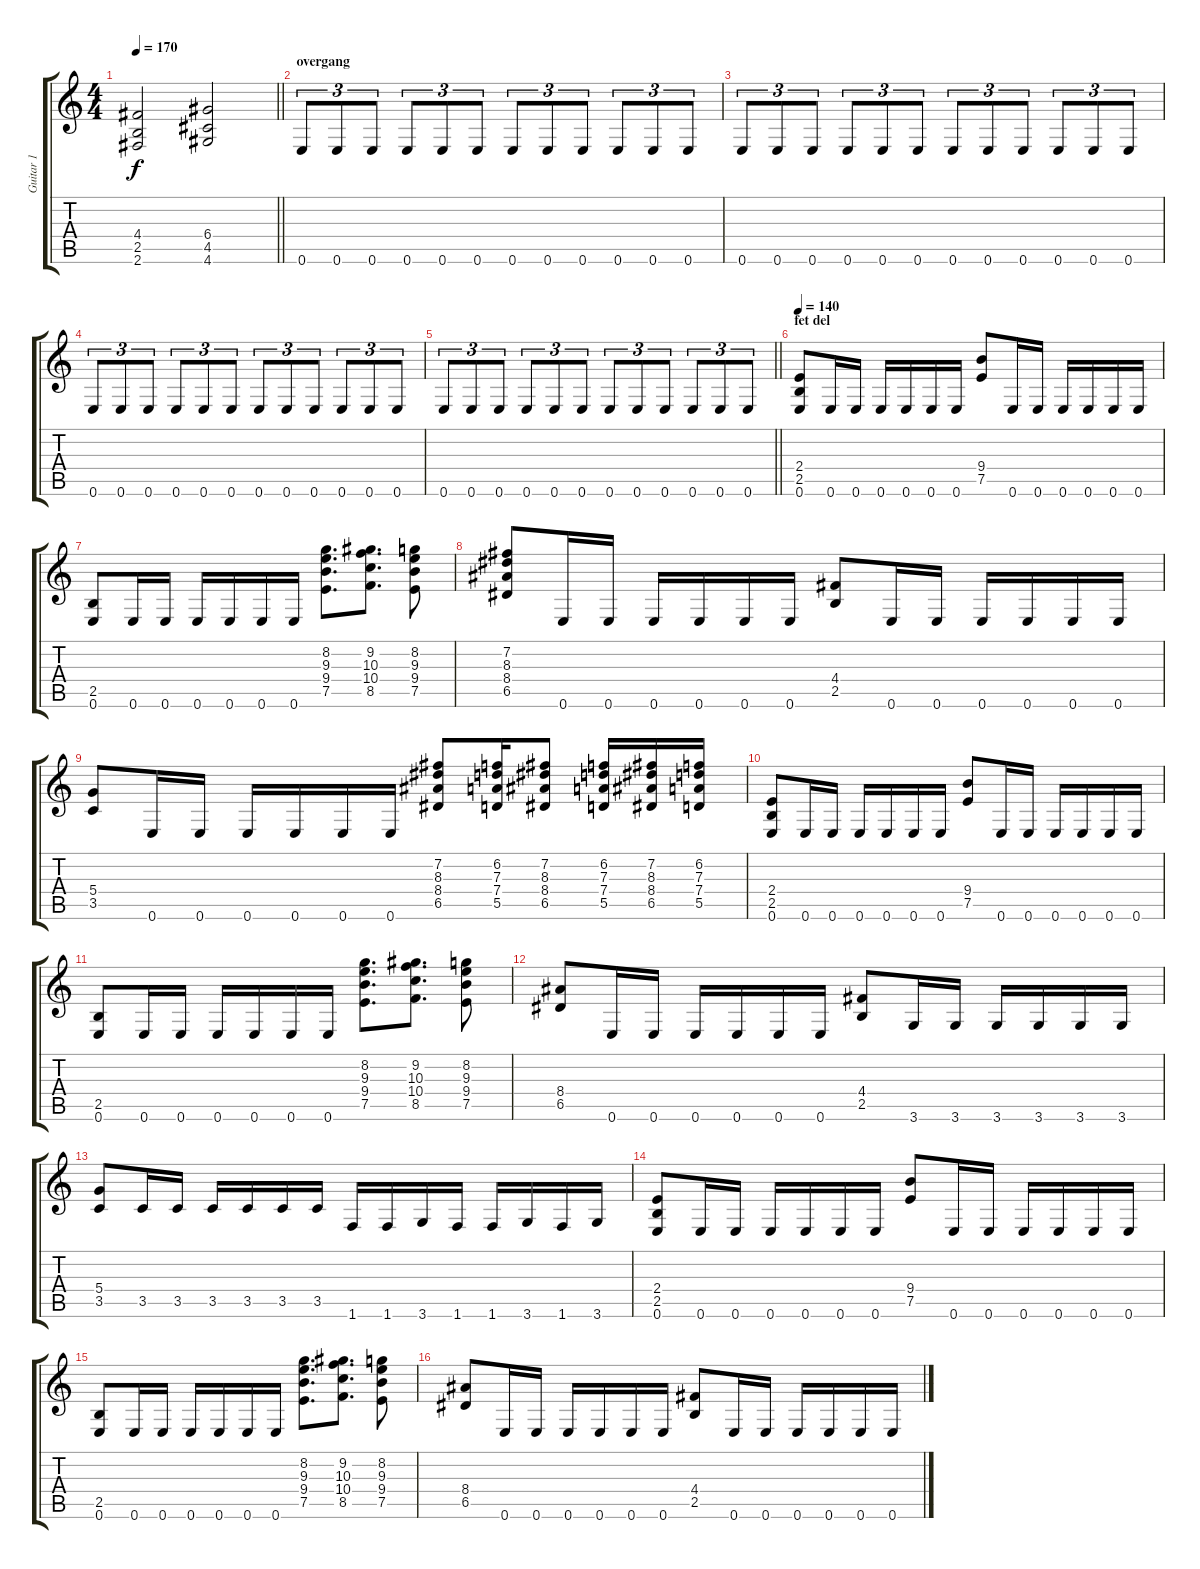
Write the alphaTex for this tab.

\track ("Guitar 1" "Guitar 1") {instrument distortionguitar}
\staff {score tabs}
\tuning (E4 B3 G3 D3 A2 E2) {hide}
\ts (4 4)
\tempo 170
\clef g2
\barLineRight lightlight
\ks c
(4.4 2.5 2.6).2{dy f} (6.4 4.5 4.6).2 |
\section ("" "overgang")
0.6.8{tu (3 2)} 0.6.8{tu (3 2)} 0.6.8{tu (3 2)} 0.6.8{tu (3 2)} 0.6.8{tu (3 2)} 0.6.8{tu (3 2)} 0.6.8{tu (3 2)} 0.6.8{tu (3 2)} 0.6.8{tu (3 2)} 0.6.8{tu (3 2)} 0.6.8{tu (3 2)} 0.6.8{tu (3 2)} |
0.6.8{tu (3 2)} 0.6.8{tu (3 2)} 0.6.8{tu (3 2)} 0.6.8{tu (3 2)} 0.6.8{tu (3 2)} 0.6.8{tu (3 2)} 0.6.8{tu (3 2)} 0.6.8{tu (3 2)} 0.6.8{tu (3 2)} 0.6.8{tu (3 2)} 0.6.8{tu (3 2)} 0.6.8{tu (3 2)} |
0.6.8{tu (3 2)} 0.6.8{tu (3 2)} 0.6.8{tu (3 2)} 0.6.8{tu (3 2)} 0.6.8{tu (3 2)} 0.6.8{tu (3 2)} 0.6.8{tu (3 2)} 0.6.8{tu (3 2)} 0.6.8{tu (3 2)} 0.6.8{tu (3 2)} 0.6.8{tu (3 2)} 0.6.8{tu (3 2)} |
\barLineRight lightlight
0.6.8{tu (3 2)} 0.6.8{tu (3 2)} 0.6.8{tu (3 2)} 0.6.8{tu (3 2)} 0.6.8{tu (3 2)} 0.6.8{tu (3 2)} 0.6.8{tu (3 2)} 0.6.8{tu (3 2)} 0.6.8{tu (3 2)} 0.6.8{tu (3 2)} 0.6.8{tu (3 2)} 0.6.8{tu (3 2)} |
\section ("" "fet del")
\tempo 140
(2.4 2.5 0.6).8 0.6.16 0.6.16 0.6.16 0.6.16 0.6.16 0.6.16 (9.4 7.5).8 0.6.16 0.6.16 0.6.16 0.6.16 0.6.16 0.6.16 |
(2.5 0.6).8 0.6.16 0.6.16 0.6.16 0.6.16 0.6.16 0.6.16 (8.2 9.3 9.4 7.5).8{d} (9.2 10.3 10.4 8.5).8{d} (8.2 9.3 9.4 7.5).8 |
(7.2 8.3 8.4 6.5).8 0.6.16 0.6.16 0.6.16 0.6.16 0.6.16 0.6.16 (4.4 2.5).8 0.6.16 0.6.16 0.6.16 0.6.16 0.6.16 0.6.16 |
(5.4 3.5).8 0.6.16 0.6.16 0.6.16 0.6.16 0.6.16 0.6.16 (7.2 8.3 8.4 6.5).8 (6.2 7.3 7.4 5.5).16 (7.2 8.3 8.4 6.5).8 (6.2 7.3 7.4 5.5).16 (7.2 8.3 8.4 6.5).16 (6.2 7.3 7.4 5.5).16 |
(2.4 2.5 0.6).8 0.6.16 0.6.16 0.6.16 0.6.16 0.6.16 0.6.16 (9.4 7.5).8 0.6.16 0.6.16 0.6.16 0.6.16 0.6.16 0.6.16 |
(2.5 0.6).8 0.6.16 0.6.16 0.6.16 0.6.16 0.6.16 0.6.16 (8.2 9.3 9.4 7.5).8{d} (9.2 10.3 10.4 8.5).8{d} (8.2 9.3 9.4 7.5).8 |
(8.4 6.5).8 0.6.16 0.6.16 0.6.16 0.6.16 0.6.16 0.6.16 (4.4 2.5).8 3.6.16 3.6.16 3.6.16 3.6.16 3.6.16 3.6.16 |
(5.4 3.5).8 3.5.16 3.5.16 3.5.16 3.5.16 3.5.16 3.5.16 1.6.16 1.6.16 3.6.16 1.6.16 1.6.16 3.6.16 1.6.16 3.6.16 |
(2.4 2.5 0.6).8 0.6.16 0.6.16 0.6.16 0.6.16 0.6.16 0.6.16 (9.4 7.5).8 0.6.16 0.6.16 0.6.16 0.6.16 0.6.16 0.6.16 |
(2.5 0.6).8 0.6.16 0.6.16 0.6.16 0.6.16 0.6.16 0.6.16 (8.2 9.3 9.4 7.5).8{d} (9.2 10.3 10.4 8.5).8{d} (8.2 9.3 9.4 7.5).8 |
(8.4 6.5).8 0.6.16 0.6.16 0.6.16 0.6.16 0.6.16 0.6.16 (4.4 2.5).8 0.6.16 0.6.16 0.6.16 0.6.16 0.6.16 0.6.16
